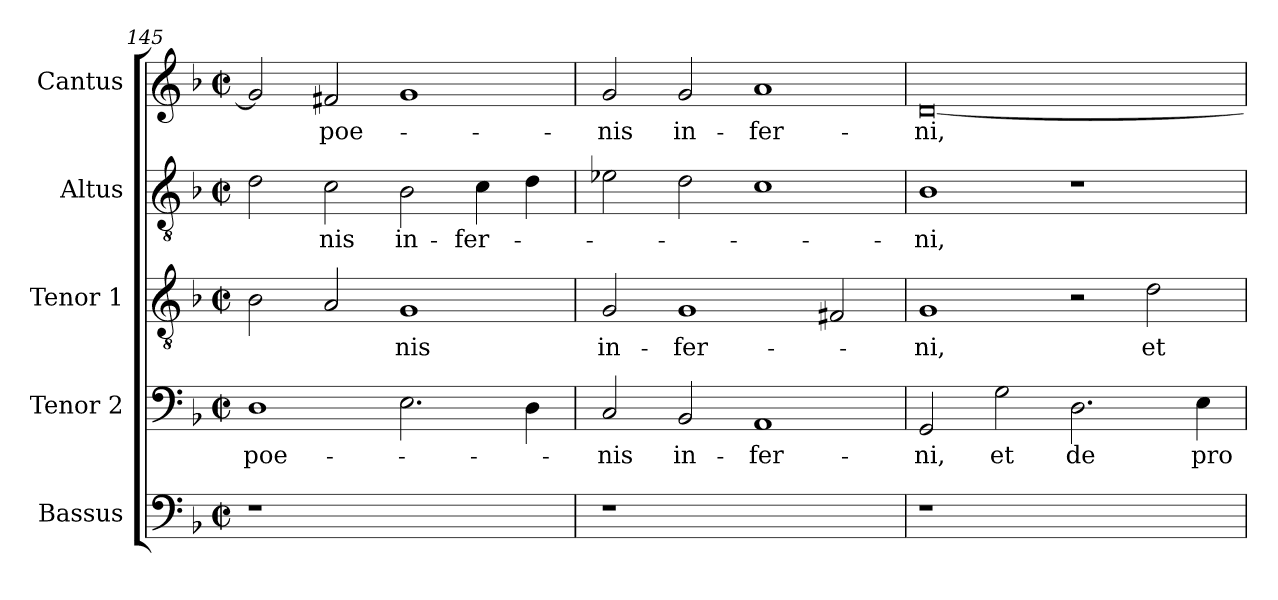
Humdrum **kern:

**kern	**kern	**text	**kern	**text	**kern	**text	**kern	**text
*part5	*part4	*part4	*part3	*part3	*part2	*part2	*part1	*part1
*staff5	*staff4	*staff4	*staff3	*staff3	*staff2	*staff2	*staff1	*staff1
*I"Bassus	*I"Tenor 2	*	*I"Tenor 1	*	*I"Altus	*	*I"Cantus	*
*clefF4	*clefF4	*	*clefGv2	*	*clefGv2	*	*clefG2	*
*k[b-]	*k[b-]	*	*k[b-]	*	*k[b-]	*	*k[b-]	*
*F:	*F:	*	*F:	*	*F:	*	*F:	*
*M2/2	*M2/2	*	*M2/2	*	*M2/2	*	*M2/2	*
*met(c|)	*met(c|)	*	*met(c|)	*	*met(c|)	*	*met(c|)	*
=145	=145	=145	=145	=145	=145	=145	=145	=145
!	!	!LO:LY:b:cj	!	!	!	!	!	!
1r	1D	poe-	2B-\	.	2d\	.	2g/]	.
!	!	!	!	!	!	!LO:LY:b:cj	!	!LO:LY:b:cj
.	.	.	2A/	.	2c\	-nis	2f#X/	poe-
!	!	!	!	!LO:LY:b:cj	!	!LO:LY:b:cj	!	!
1ryy	2.E\	.	1G	-nis	2B-\	in-	1g	.
!	!	!	!	!	!	!LO:LY:b:cj	!	!
.	.	.	.	.	4c\	-fer-	.	.
.	4D\	.	.	.	4d\	.	.	.
=146	=146	=146	=146	=146	=146	=146	=146	=146
!	!	!LO:LY:b:cj	!	!LO:LY:b:cj	!	!	!	!LO:LY:b:cj
1r	2C/	-nis	2G/	in-	2e-X\	.	2g/	-nis
!	!	!LO:LY:b:cj	!	!LO:LY:b:cj	!	!	!	!LO:LY:b:cj
.	2BB-/	in-	1G	-fer-	2d\	.	2g/	in-
!	!	!LO:LY:b:cj	!	!	!	!	!	!LO:LY:b:cj
1ryy	1AA	-fer-	.	.	1c	.	1a	-fer-
.	.	.	2F#X/	.	.	.	.	.
=147	=147	=147	=147	=147	=147	=147	=147	=147
!	!	!LO:LY:b:cj	!	!LO:LY:b:cj	!	!LO:LY:b:cj	!	!LO:LY:b:cj
1r	2GG/	-ni,	1G	-ni,	1B-	-ni,	[<0d	-ni,
!	!	!LO:LY:b:cj	!	!	!	!	!	!
.	2G\	et	.	.	.	.	.	.
!	!	!LO:LY:b:cj	!	!	!	!	!	!
1ryy	2.D\	de	2r	.	1r	.	.	.
!	!	!	!	!LO:LY:b:cj	!	!	!	!
.	.	.	2d\	et	.	.	.	.
!	!	!LO:LY:b:cj	!	!	!	!	!	!
.	4E\	pro-	.	.	.	.	.	.
=	=	=	=	=	=	=	=	=
*-	*-	*-	*-	*-	*-	*-	*-	*-
